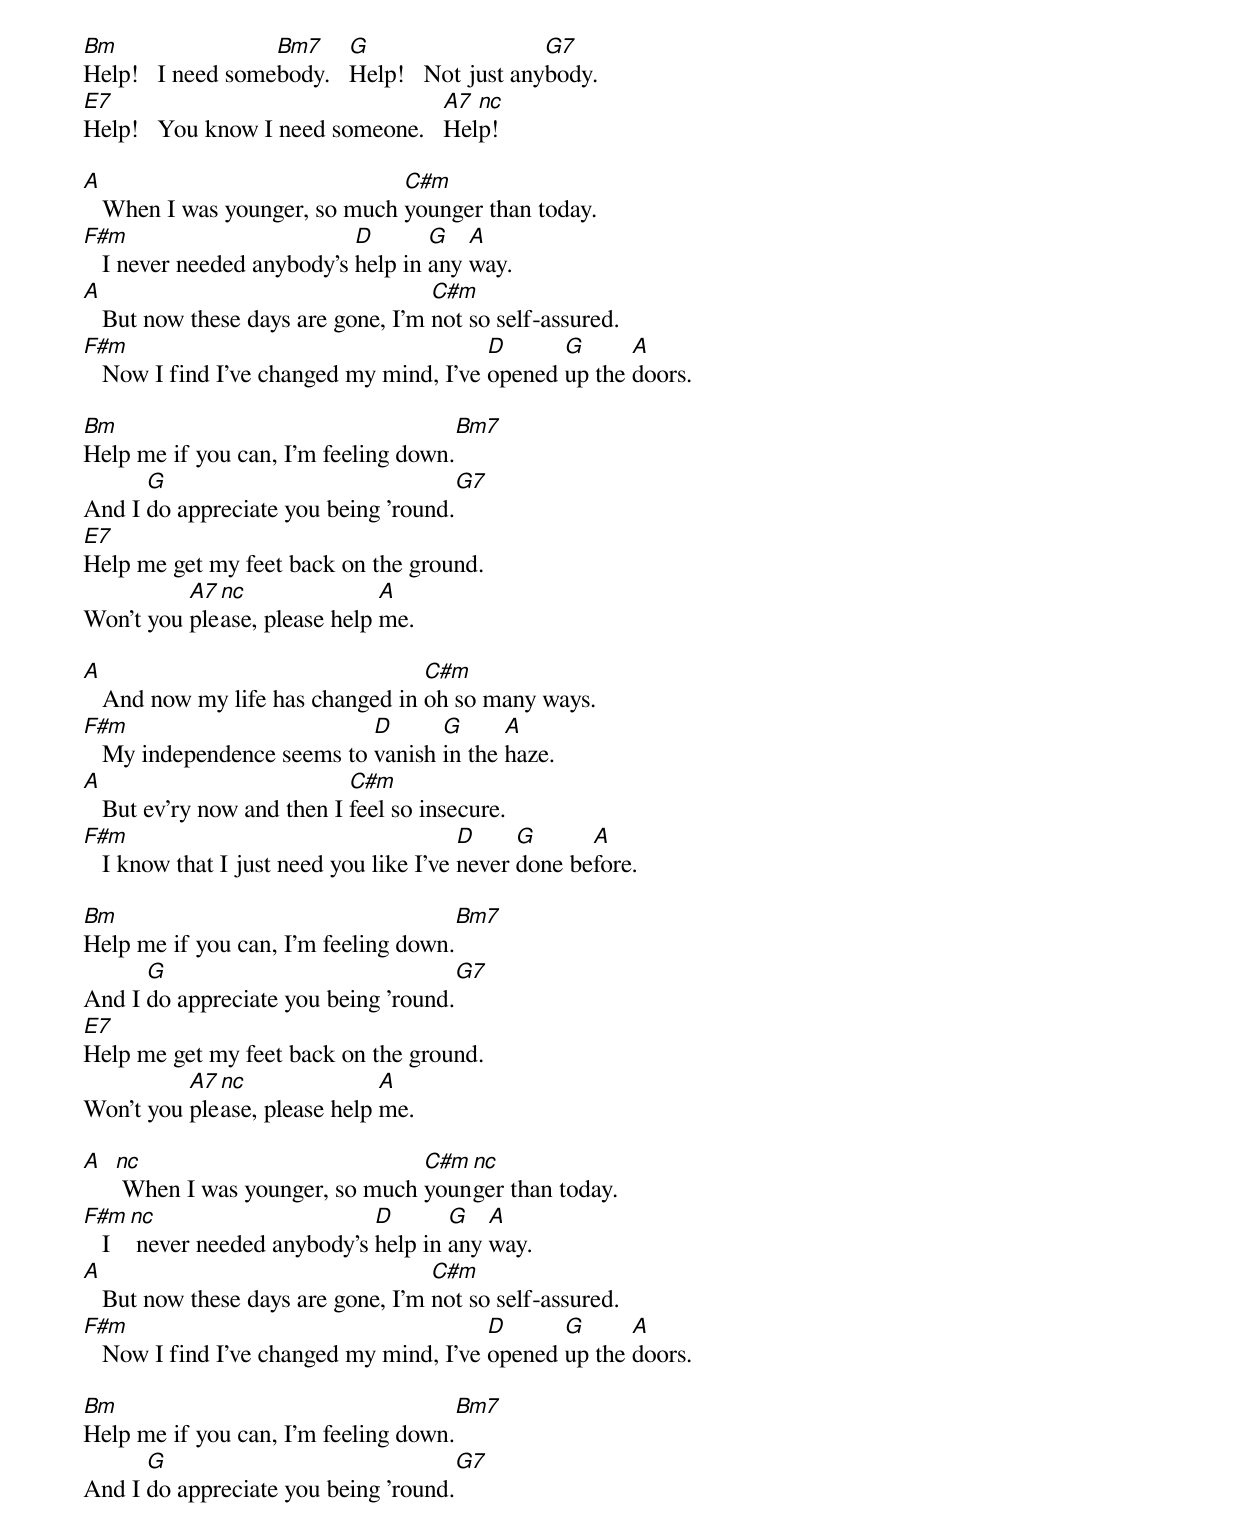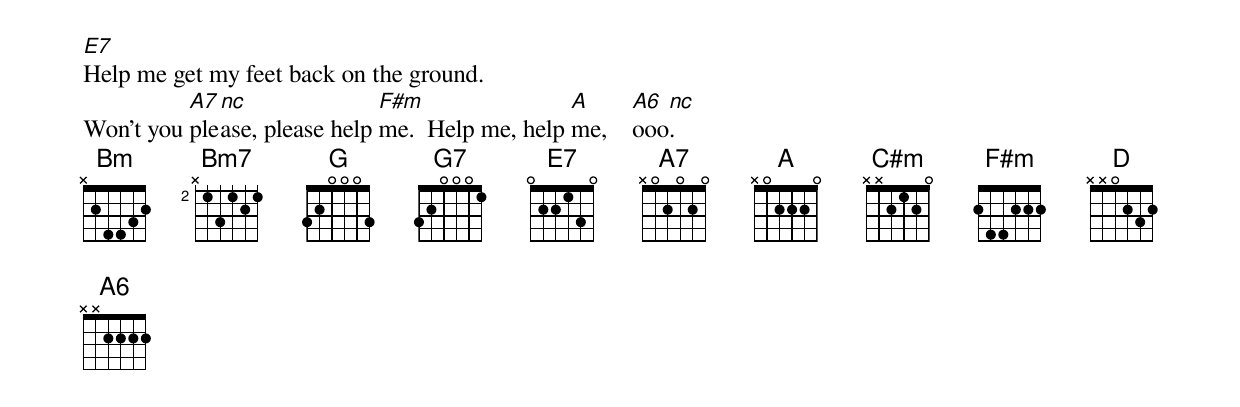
Bm                 Bm7     G                   G7
Help!   I need somebody.   Help!   Not just anybody.
E7                                 A7 nc
Help!   You know I need someone.   Help!

A                              C#m
   When I was younger, so much younger than today.
F#m                         D       G   A
   I never needed anybody's help in any way.
A                                   C#m
   But now these days are gone, I'm not so self-assured.
F#m                                      D      G      A
   Now I find I've changed my mind, I've opened up the doors.

Bm                                     Bm7
Help me if you can, I'm feeling down.
      G                                G7
And I do appreciate you being 'round.
E7
Help me get my feet back on the ground.
          A7 nc               A
Won't you please, please help me.

A                                 C#m
   And now my life has changed in oh so many ways.
F#m                         D      G      A
   My independence seems to vanish in the haze.
A                           C#m
   But ev’ry now and then I feel so insecure.
F#m                                      D     G      A
   I know that I just need you like I've never done before.

Bm                                     Bm7
Help me if you can, I'm feeling down.
      G                                G7
And I do appreciate you being 'round.
E7
Help me get my feet back on the ground.
          A7 nc               A
Won't you please, please help me.

A nc                           C#m nc
   When I was younger, so much younger than today.
F#m nc                      D       G   A
   I never needed anybody's help in any way.
A                                   C#m
   But now these days are gone, I'm not so self-assured.
F#m                                      D      G      A
   Now I find I've changed my mind, I've opened up the doors.

Bm                                     Bm7
Help me if you can, I'm feeling down.
      G                                G7
And I do appreciate you being 'round.
E7
Help me get my feet back on the ground.
          A7 nc               F#m                A      A6 nc
Won't you please, please help me.  Help me, help me,    ooo.
